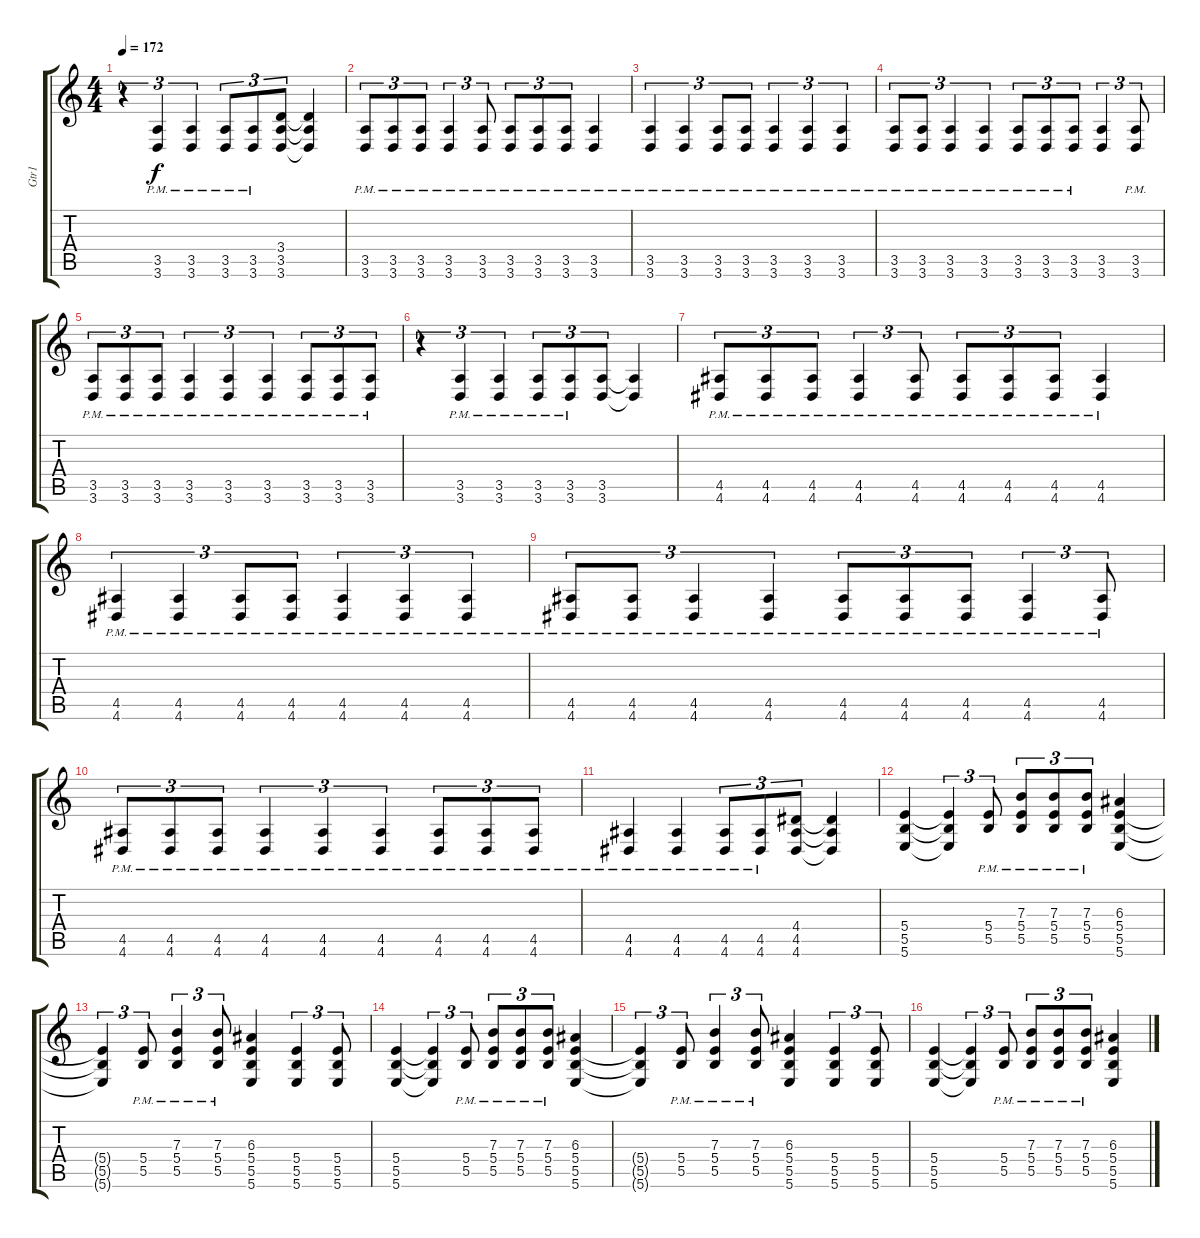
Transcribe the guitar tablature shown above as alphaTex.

\track ("Gtr1" "Gtr1") {instrument distortionguitar}
\staff {score tabs}
\tuning (Db4 Ab3 E3 B2 Gb2 B1) {hide}
\ts (4 4)
\tempo 172
\clef g2
\ks c
r.4{tu (3 2) dy f} (3.5{pm} 3.6{pm}).4{tu (3 2)} (3.5{pm} 3.6{pm}).4{tu (3 2)} (3.5{pm} 3.6{pm}).8{tu (3 2)} (3.5{pm} 3.6{pm}).8{tu (3 2)} (3.4 3.5 3.6).8{tu (3 2)} (3.4{t} 3.5{t} 3.6{t}).4 |
(3.5{pm} 3.6).8{tu (3 2)} (3.5{pm} 3.6{pm}).8{tu (3 2)} (3.5{pm} 3.6{pm}).8{tu (3 2)} (3.5{pm} 3.6{pm}).4{tu (3 2)} (3.5{pm} 3.6{pm}).8{tu (3 2)} (3.5{pm} 3.6{pm}).8{tu (3 2)} (3.5{pm} 3.6{pm}).8{tu (3 2)} (3.5{pm} 3.6{pm}).8{tu (3 2)} (3.5{pm} 3.6{pm}).4 |
(3.5{pm} 3.6{pm}).4{tu (3 2)} (3.5{pm} 3.6{pm}).4{tu (3 2)} (3.5{pm} 3.6{pm}).8{tu (3 2)} (3.5{pm} 3.6{pm}).8{tu (3 2)} (3.5{pm} 3.6{pm}).4{tu (3 2)} (3.5{pm} 3.6{pm}).4{tu (3 2)} (3.5{pm} 3.6{pm}).4{tu (3 2)} |
(3.5{pm} 3.6{pm}).8{tu (3 2)} (3.5{pm} 3.6{pm}).8{tu (3 2)} (3.5{pm} 3.6{pm}).4{tu (3 2)} (3.5{pm} 3.6{pm}).4{tu (3 2)} (3.5{pm} 3.6{pm}).8{tu (3 2)} (3.5{pm} 3.6{pm}).8{tu (3 2)} (3.5{pm} 3.6{pm}).8{tu (3 2)} (3.5 3.6).4{tu (3 2)} (3.5{pm} 3.6{pm}).8{tu (3 2)} |
(3.5{pm} 3.6{pm}).8{tu (3 2)} (3.5{pm} 3.6{pm}).8{tu (3 2)} (3.5{pm} 3.6{pm}).8{tu (3 2)} (3.5{pm} 3.6{pm}).4{tu (3 2)} (3.5{pm} 3.6{pm}).4{tu (3 2)} (3.5{pm} 3.6{pm}).4{tu (3 2)} (3.5{pm} 3.6{pm}).8{tu (3 2)} (3.5{pm} 3.6{pm}).8{tu (3 2)} (3.5{pm} 3.6{pm}).8{tu (3 2)} |
r.4{tu (3 2)} (3.5{pm} 3.6{pm}).4{tu (3 2)} (3.5{pm} 3.6{pm}).4{tu (3 2)} (3.5{pm} 3.6{pm}).8{tu (3 2)} (3.5{pm} 3.6{pm}).8{tu (3 2)} (3.5 3.6).8{tu (3 2)} (3.5{t} 3.6{t}).4 |
(4.5{pm} 4.6).8{tu (3 2)} (4.5{pm} 4.6{pm}).8{tu (3 2)} (4.5{pm} 4.6{pm}).8{tu (3 2)} (4.5{pm} 4.6{pm}).4{tu (3 2)} (4.5{pm} 4.6{pm}).8{tu (3 2)} (4.5{pm} 4.6{pm}).8{tu (3 2)} (4.5{pm} 4.6{pm}).8{tu (3 2)} (4.5{pm} 4.6{pm}).8{tu (3 2)} (4.5{pm} 4.6{pm}).4 |
(4.5{pm} 4.6{pm}).4{tu (3 2)} (4.5{pm} 4.6{pm}).4{tu (3 2)} (4.5{pm} 4.6{pm}).8{tu (3 2)} (4.5{pm} 4.6{pm}).8{tu (3 2)} (4.5{pm} 4.6{pm}).4{tu (3 2)} (4.5{pm} 4.6{pm}).4{tu (3 2)} (4.5{pm} 4.6{pm}).4{tu (3 2)} |
(4.5{pm} 4.6{pm}).8{tu (3 2)} (4.5{pm} 4.6{pm}).8{tu (3 2)} (4.5{pm} 4.6{pm}).4{tu (3 2)} (4.5{pm} 4.6{pm}).4{tu (3 2)} (4.5{pm} 4.6{pm}).8{tu (3 2)} (4.5{pm} 4.6{pm}).8{tu (3 2)} (4.5{pm} 4.6{pm}).8{tu (3 2)} (4.5{pm} 4.6{pm}).4{tu (3 2)} (4.5{pm} 4.6{pm}).8{tu (3 2)} |
(4.5{pm} 4.6{pm}).8{tu (3 2)} (4.5{pm} 4.6{pm}).8{tu (3 2)} (4.5{pm} 4.6{pm}).8{tu (3 2)} (4.5{pm} 4.6{pm}).4{tu (3 2)} (4.5{pm} 4.6{pm}).4{tu (3 2)} (4.5{pm} 4.6{pm}).4{tu (3 2)} (4.5{pm} 4.6{pm}).8{tu (3 2)} (4.5{pm} 4.6{pm}).8{tu (3 2)} (4.5{pm} 4.6{pm}).8{tu (3 2)} |
(4.5{pm} 4.6{pm}).4 (4.5{pm} 4.6{pm}).4 (4.5{pm} 4.6{pm}).8{tu (3 2)} (4.5{pm} 4.6{pm}).8{tu (3 2)} (4.4 4.5 4.6).8{tu (3 2)} (4.4{t} 4.5{t} 4.6{t}).4 |
(5.4 5.5 5.6).4 (5.4{t} 5.5{t} 5.6{t}).4{tu (3 2)} (5.4 5.5{pm}).8{tu (3 2)} (7.3 5.4 5.5{pm}).8{tu (3 2)} (7.3 5.4 5.5{pm}).8{tu (3 2)} (7.3 5.4 5.5{pm}).8{tu (3 2)} (6.3 5.4 5.5 5.6).4 |
(5.4{t} 5.5{t} 5.6{t}).4{tu (3 2)} (5.4 5.5{pm}).8{tu (3 2)} (7.3 5.4 5.5{pm}).4{tu (3 2)} (7.3 5.4 5.5{pm}).8{tu (3 2)} (6.3 5.4 5.5 5.6).4 (5.4 5.5 5.6).4{tu (3 2)} (5.4 5.5 5.6).8{tu (3 2)} |
(5.4 5.5 5.6).4 (5.4{t} 5.5{t} 5.6{t}).4{tu (3 2)} (5.4 5.5{pm}).8{tu (3 2)} (7.3 5.4 5.5{pm}).8{tu (3 2)} (7.3 5.4 5.5{pm}).8{tu (3 2)} (7.3 5.4 5.5{pm}).8{tu (3 2)} (6.3 5.4 5.5 5.6).4 |
(5.4{t} 5.5{t} 5.6{t}).4{tu (3 2)} (5.4 5.5{pm}).8{tu (3 2)} (7.3 5.4 5.5{pm}).4{tu (3 2)} (7.3 5.4 5.5{pm}).8{tu (3 2)} (6.3 5.4 5.5 5.6).4 (5.4 5.5 5.6).4{tu (3 2)} (5.4 5.5 5.6).8{tu (3 2)} |
(5.4 5.5 5.6).4 (5.4{t} 5.5{t} 5.6{t}).4{tu (3 2)} (5.4 5.5{pm}).8{tu (3 2)} (7.3 5.4 5.5{pm}).8{tu (3 2)} (7.3 5.4 5.5{pm}).8{tu (3 2)} (7.3 5.4 5.5{pm}).8{tu (3 2)} (6.3 5.4 5.5 5.6).4
